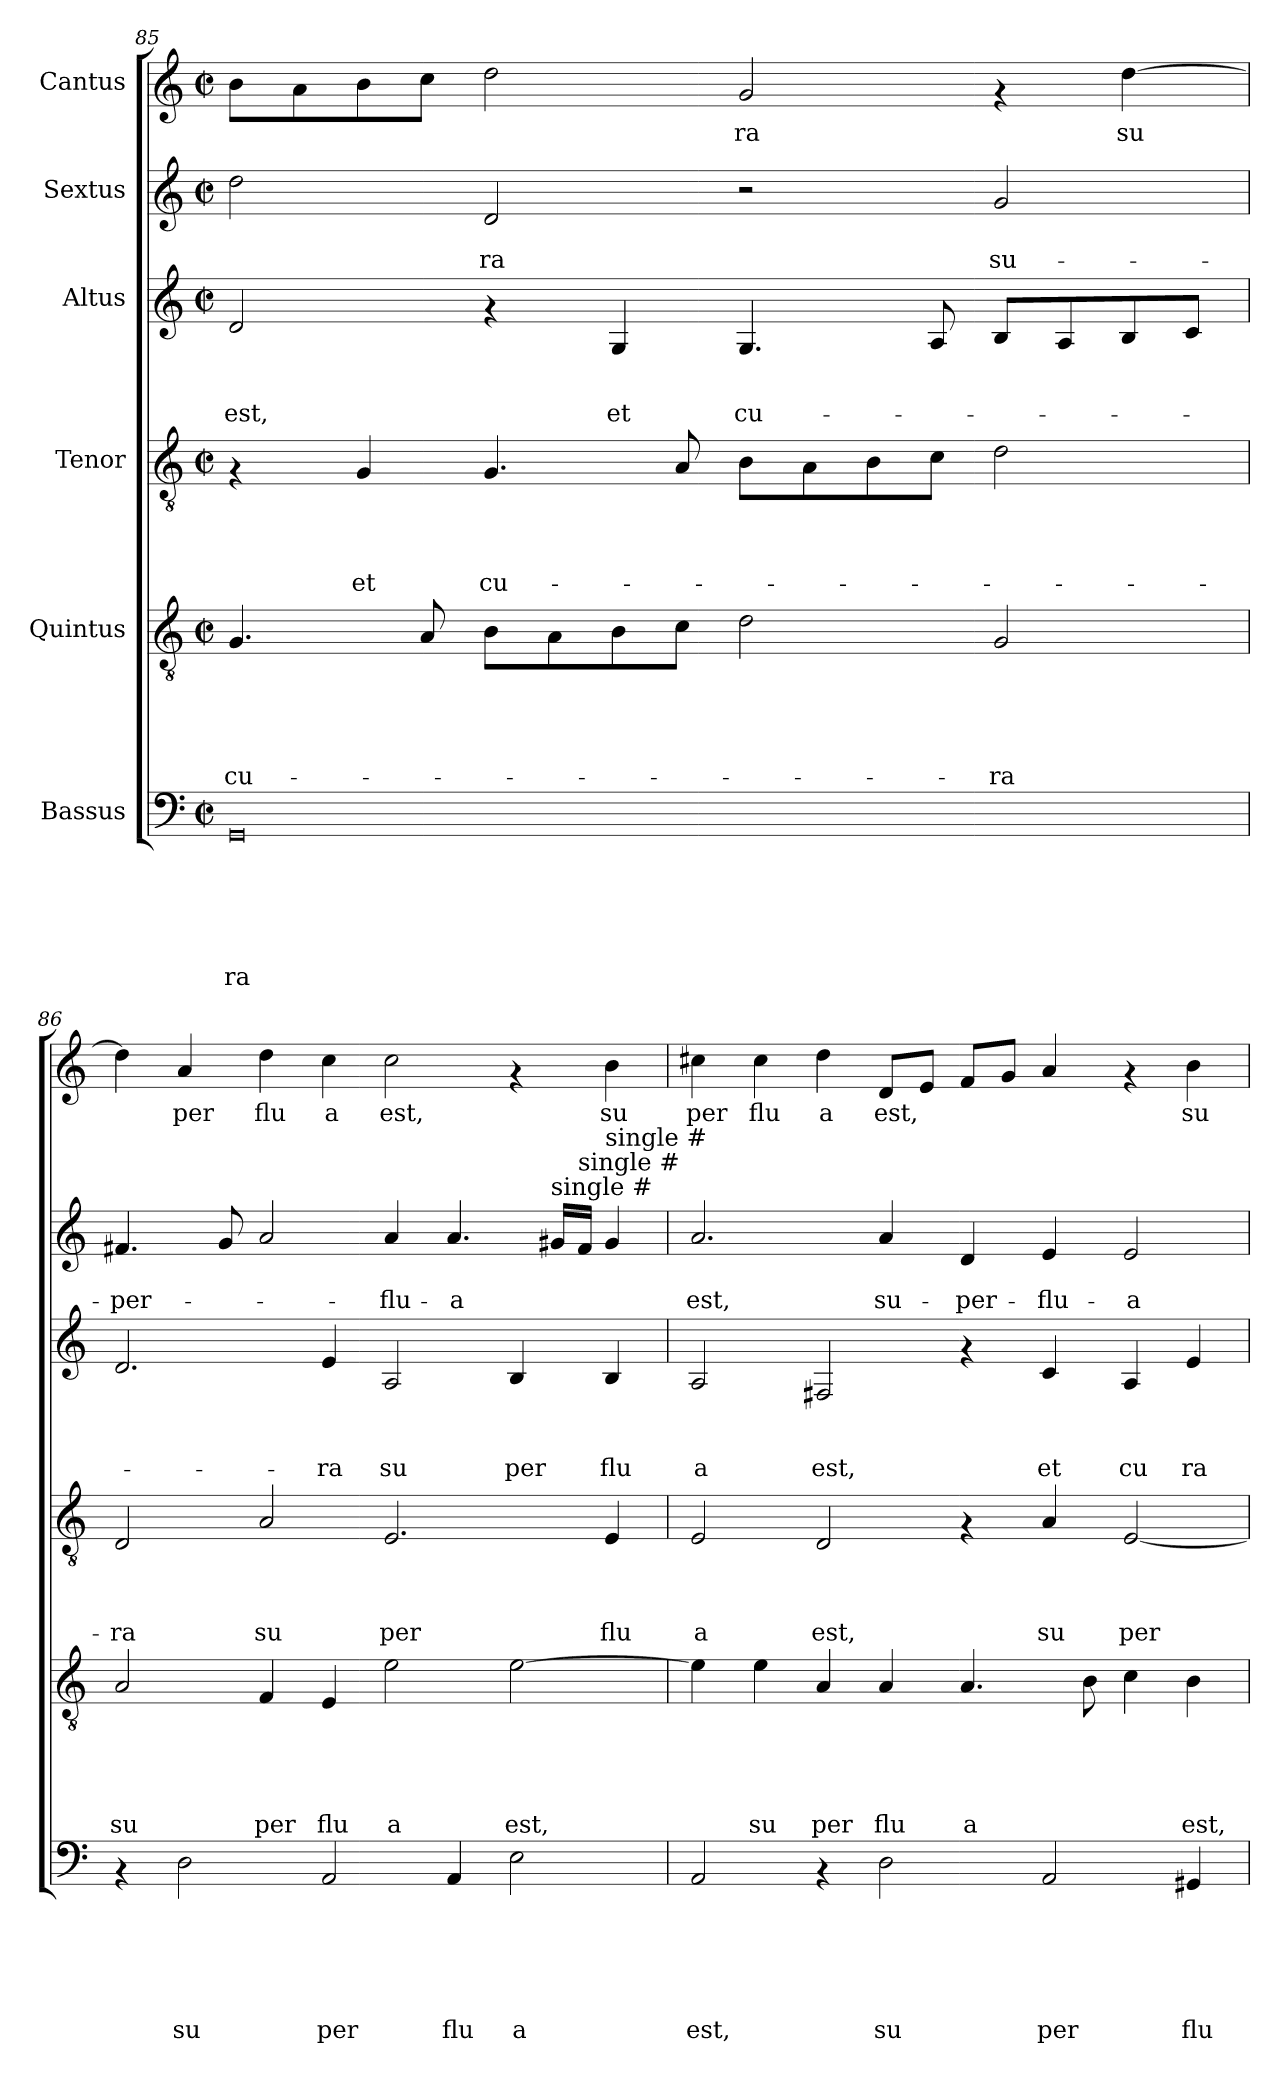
**kern	**text	**text	**text	**text	**text	**text	**kern	**text	**text	**text	**text	**text	**kern	**text	**text	**text	**text	**kern	**text	**text	**text	**kern	**text	**text	**kern	**text
*part6	*part6	*part6	*part6	*part6	*part6	*part6	*part5	*part5	*part5	*part5	*part5	*part5	*part4	*part4	*part4	*part4	*part4	*part3	*part3	*part3	*part3	*part2	*part2	*part2	*part1	*part1
*staff6	*staff6	*staff6	*staff6	*staff6	*staff6	*staff6	*staff5	*staff5	*staff5	*staff5	*staff5	*staff5	*staff4	*staff4	*staff4	*staff4	*staff4	*staff3	*staff3	*staff3	*staff3	*staff2	*staff2	*staff2	*staff1	*staff1
*I"Bassus	*	*	*	*	*	*	*I"Quintus	*	*	*	*	*	*I"Tenor	*	*	*	*	*I"Altus	*	*	*	*I"Sextus	*	*	*I"Cantus	*
*clefF4	*	*	*	*	*	*	*clefGv2	*	*	*	*	*	*clefGv2	*	*	*	*	*clefG2	*	*	*	*clefG2	*	*	*clefG2	*
*k[]	*	*	*	*	*	*	*k[]	*	*	*	*	*	*k[]	*	*	*	*	*k[]	*	*	*	*k[]	*	*	*k[]	*
*C:	*	*	*	*	*	*	*C:	*	*	*	*	*	*C:	*	*	*	*	*C:	*	*	*	*C:	*	*	*C:	*
*M2/2	*	*	*	*	*	*	*M2/2	*	*	*	*	*	*M2/2	*	*	*	*	*M2/2	*	*	*	*M2/2	*	*	*M2/2	*
*met(c|)	*	*	*	*	*	*	*met(c|)	*	*	*	*	*	*met(c|)	*	*	*	*	*met(c|)	*	*	*	*met(c|)	*	*	*met(c|)	*
=85	=85	=85	=85	=85	=85	=85	=85	=85	=85	=85	=85	=85	=85	=85	=85	=85	=85	=85	=85	=85	=85	=85	=85	=85	=85	=85
!	!	!	!	!	!	!LO:LY:b	!	!	!	!	!	!LO:LY:b	!	!	!	!	!	!	!	!	!LO:LY:b	!	!	!	!	!
0GG	.	.	.	.	.	ra	4.G/	.	.	.	.	cu-	4rF	.	.	.	.	2d/	.	.	est,	2dd\	.	.	8b\L	.
.	.	.	.	.	.	.	.	.	.	.	.	.	.	.	.	.	.	.	.	.	.	.	.	.	8a\	.
!	!	!	!	!	!	!	!	!	!	!	!	!	!	!	!	!	!LO:LY:b	!	!	!	!	!	!	!	!	!
.	.	.	.	.	.	.	.	.	.	.	.	.	4G/	.	.	.	et	.	.	.	.	.	.	.	8b\	.
.	.	.	.	.	.	.	8A/	.	.	.	.	.	.	.	.	.	.	.	.	.	.	.	.	.	8cc\J	.
!	!	!	!	!	!	!	!	!	!	!	!	!	!	!	!	!	!LO:LY:b	!	!	!	!	!	!	!LO:LY:b	!	!
.	.	.	.	.	.	.	8B\L	.	.	.	.	.	4.G/	.	.	.	cu-	4rf	.	.	.	2d/	.	-ra	2dd\	.
.	.	.	.	.	.	.	8A\	.	.	.	.	.	.	.	.	.	.	.	.	.	.	.	.	.	.	.
!	!	!	!	!	!	!	!	!	!	!	!	!	!	!	!	!	!	!	!	!	!LO:LY:b	!	!	!	!	!
.	.	.	.	.	.	.	8B\	.	.	.	.	.	.	.	.	.	.	4G/	.	.	et	.	.	.	.	.
.	.	.	.	.	.	.	8c\J	.	.	.	.	.	8A/	.	.	.	.	.	.	.	.	.	.	.	.	.
!	!	!	!	!	!	!	!	!	!	!	!	!	!	!	!	!	!	!	!	!	!LO:LY:b	!	!	!	!	!LO:LY:b
.	.	.	.	.	.	.	2d\	.	.	.	.	.	8B\L	.	.	.	.	4.G/	.	.	cu-	2r	.	.	2g/	ra
.	.	.	.	.	.	.	.	.	.	.	.	.	8A\	.	.	.	.	.	.	.	.	.	.	.	.	.
.	.	.	.	.	.	.	.	.	.	.	.	.	8B\	.	.	.	.	.	.	.	.	.	.	.	.	.
.	.	.	.	.	.	.	.	.	.	.	.	.	8c\J	.	.	.	.	8A/	.	.	.	.	.	.	.	.
!	!	!	!	!	!	!	!	!	!	!	!	!LO:LY:b	!	!	!	!	!	!	!	!	!	!	!	!LO:LY:b	!	!
.	.	.	.	.	.	.	2G/	.	.	.	.	-ra	2d\	.	.	.	.	8B/L	.	.	.	2g/	.	su-	4rf	.
.	.	.	.	.	.	.	.	.	.	.	.	.	.	.	.	.	.	8A/	.	.	.	.	.	.	.	.
!	!	!	!	!	!	!	!	!	!	!	!	!	!	!	!	!	!	!	!	!	!	!	!	!	!	!LO:LY:b
.	.	.	.	.	.	.	.	.	.	.	.	.	.	.	.	.	.	8B/	.	.	.	.	.	.	[<4dd\	su
.	.	.	.	.	.	.	.	.	.	.	.	.	.	.	.	.	.	8c/J	.	.	.	.	.	.	.	.
!!LO:PB:g=z
=86	=86	=86	=86	=86	=86	=86	=86	=86	=86	=86	=86	=86	=86	=86	=86	=86	=86	=86	=86	=86	=86	=86	=86	=86	=86	=86
!	!	!	!	!	!	!	!	!	!	!	!	!LO:LY:b	!	!	!	!	!LO:LY:b	!	!	!	!	!	!	!LO:LY:b	!	!
4rAA	.	.	.	.	.	.	2A/	.	.	.	.	su	2D/	.	.	.	-ra	2.d/	.	.	.	4.f#X/	.	-per-	4dd\]	.
!	!	!	!	!	!	!LO:LY:b	!	!	!	!	!	!	!	!	!	!	!	!	!	!	!	!	!	!	!	!LO:LY:b
2D\	.	.	.	.	.	su	.	.	.	.	.	.	.	.	.	.	.	.	.	.	.	.	.	.	4a/	per
.	.	.	.	.	.	.	.	.	.	.	.	.	.	.	.	.	.	.	.	.	.	8g/	.	.	.	.
!	!	!	!	!	!	!	!	!	!	!	!	!LO:LY:b	!	!	!	!	!LO:LY:b	!	!	!	!	!	!	!	!	!LO:LY:b
.	.	.	.	.	.	.	4F/	.	.	.	.	per	2A/	.	.	.	su	.	.	.	.	2a/	.	.	4dd\	flu
!	!	!	!	!	!	!LO:LY:b	!	!	!	!	!	!LO:LY:b	!	!	!	!	!	!	!	!	!LO:LY:b	!	!	!	!	!LO:LY:b
2AA/	.	.	.	.	.	per	4E/	.	.	.	.	flu	.	.	.	.	.	4e/	.	.	-ra	.	.	.	4cc\	a
!	!	!	!	!	!	!	!	!	!	!	!	!LO:LY:b	!	!	!	!	!LO:LY:b	!	!	!	!LO:LY:b	!	!	!LO:LY:b	!	!LO:LY:b
.	.	.	.	.	.	.	2e\	.	.	.	.	a	2.E/	.	.	.	per	2A/	.	.	su	4a/	.	-flu-	2cc\	est,
!	!	!	!	!	!	!LO:LY:b	!	!	!	!	!	!	!	!	!	!	!	!	!	!	!	!	!	!LO:LY:b	!	!
4AA/	.	.	.	.	.	flu	.	.	.	.	.	.	.	.	.	.	.	.	.	.	.	4.a/	.	-a	.	.
!	!	!	!	!	!	!LO:LY:b	!	!	!	!	!	!LO:LY:b	!	!	!	!	!	!	!	!	!LO:LY:b	!	!	!	!	!
2E\	.	.	.	.	.	a	[>2e\	.	.	.	.	est,	.	.	.	.	.	4B/	.	.	per	.	.	.	4rf	.
!	!	!	!	!	!	!	!	!	!	!	!	!	!	!	!	!	!	!	!	!	!	!LO:TX:a:t=single #	!	!	!	!
.	.	.	.	.	.	.	.	.	.	.	.	.	.	.	.	.	.	.	.	.	.	16g#/LL	.	.	.	.
!	!	!	!	!	!	!	!	!	!	!	!	!	!	!	!	!	!	!	!	!	!	!LO:TX:a:t=single #	!	!	!	!
.	.	.	.	.	.	.	.	.	.	.	.	.	.	.	.	.	.	.	.	.	.	16f#/JJ	.	.	.	.
!	!	!	!	!	!	!	!	!	!	!	!	!	!	!	!	!	!	!	!	!	!	!LO:TX:a:t=single #	!	!	!	!
!	!	!	!	!	!	!	!	!	!	!	!	!	!	!	!	!	!LO:LY:b	!	!	!	!LO:LY:b	!	!	!	!	!LO:LY:b
.	.	.	.	.	.	.	.	.	.	.	.	.	4E/	.	.	.	flu	4B/	.	.	flu	4g#/	.	.	4b\	su
=87	=87	=87	=87	=87	=87	=87	=87	=87	=87	=87	=87	=87	=87	=87	=87	=87	=87	=87	=87	=87	=87	=87	=87	=87	=87	=87
!	!	!	!	!	!	!LO:LY:b	!	!	!	!	!	!	!	!	!	!	!LO:LY:b	!	!	!	!LO:LY:b	!	!	!LO:LY:b	!	!LO:LY:b
2AA/	.	.	.	.	.	est,	4e\]	.	.	.	.	.	2E/	.	.	.	a	2A/	.	.	a	2.a/	.	est,	4cc#X\	per
!	!	!	!	!	!	!	!	!	!	!	!	!LO:LY:b	!	!	!	!	!	!	!	!	!	!	!	!	!	!LO:LY:b
.	.	.	.	.	.	.	4e\	.	.	.	.	su	.	.	.	.	.	.	.	.	.	.	.	.	4cc#\	flu
!	!	!	!	!	!	!	!	!	!	!	!	!LO:LY:b	!	!	!	!	!LO:LY:b	!	!	!	!LO:LY:b	!	!	!	!	!LO:LY:b
4rAA	.	.	.	.	.	.	4A/	.	.	.	.	per	2D/	.	.	.	est,	2F#X/	.	.	est,	.	.	.	4dd\	a
!	!	!	!	!	!	!LO:LY:b	!	!	!	!	!	!LO:LY:b	!	!	!	!	!	!	!	!	!	!	!	!LO:LY:b	!	!LO:LY:b
2D\	.	.	.	.	.	su	4A/	.	.	.	.	flu	.	.	.	.	.	.	.	.	.	4a/	.	su-	8d/L	est,
.	.	.	.	.	.	.	.	.	.	.	.	.	.	.	.	.	.	.	.	.	.	.	.	.	8e/J	.
!	!	!	!	!	!	!	!	!	!	!	!	!LO:LY:b	!	!	!	!	!	!	!	!	!	!	!	!LO:LY:b	!	!
.	.	.	.	.	.	.	4.A/	.	.	.	.	a	4rF	.	.	.	.	4rf	.	.	.	4d/	.	-per-	8f/L	.
.	.	.	.	.	.	.	.	.	.	.	.	.	.	.	.	.	.	.	.	.	.	.	.	.	8g/J	.
!	!	!	!	!	!	!LO:LY:b	!	!	!	!	!	!	!	!	!	!	!LO:LY:b	!	!	!	!LO:LY:b	!	!	!LO:LY:b	!	!
2AA/	.	.	.	.	.	per	.	.	.	.	.	.	4A/	.	.	.	su	4c/	.	.	et	4e/	.	-flu-	4a/	.
.	.	.	.	.	.	.	8B\	.	.	.	.	.	.	.	.	.	.	.	.	.	.	.	.	.	.	.
!	!	!	!	!	!	!	!	!	!	!	!	!	!	!	!	!	!LO:LY:b	!	!	!	!LO:LY:b	!	!	!LO:LY:b	!	!
.	.	.	.	.	.	.	4c\	.	.	.	.	.	[<2E/	.	.	.	per	4A/	.	.	cu	2e/	.	-a	4rf	.
!	!	!	!	!	!	!LO:LY:b	!	!	!	!	!	!LO:LY:b	!	!	!	!	!	!	!	!	!LO:LY:b	!	!	!	!	!LO:LY:b
4GG#X/	.	.	.	.	.	flu	4B\	.	.	.	.	est,	.	.	.	.	.	4e/	.	.	ra	.	.	.	4b\	su
=	=	=	=	=	=	=	=	=	=	=	=	=	=	=	=	=	=	=	=	=	=	=	=	=	=	=
*-	*-	*-	*-	*-	*-	*-	*-	*-	*-	*-	*-	*-	*-	*-	*-	*-	*-	*-	*-	*-	*-	*-	*-	*-	*-	*-
